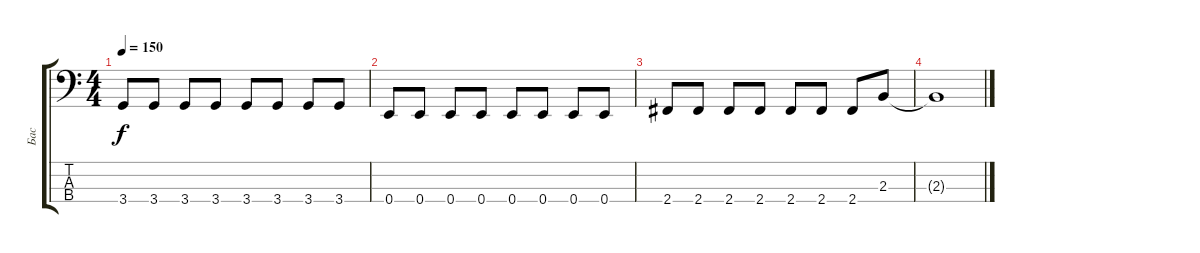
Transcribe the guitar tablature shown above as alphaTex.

\track ("Бас" "Бас") {instrument electricbassfinger}
\staff {score tabs}
\tuning (G2 D2 A1 E1) {hide}
\ts (4 4)
\tempo 150
\clef f4
\ks c
3.4.8{dy f} 3.4.8 3.4.8 3.4.8 3.4.8 3.4.8 3.4.8 3.4.8 |
0.4.8 0.4.8 0.4.8 0.4.8 0.4.8 0.4.8 0.4.8 0.4.8 |
2.4.8 2.4.8 2.4.8 2.4.8 2.4.8 2.4.8 2.4.8 2.3.8 |
2.3{t}.1
